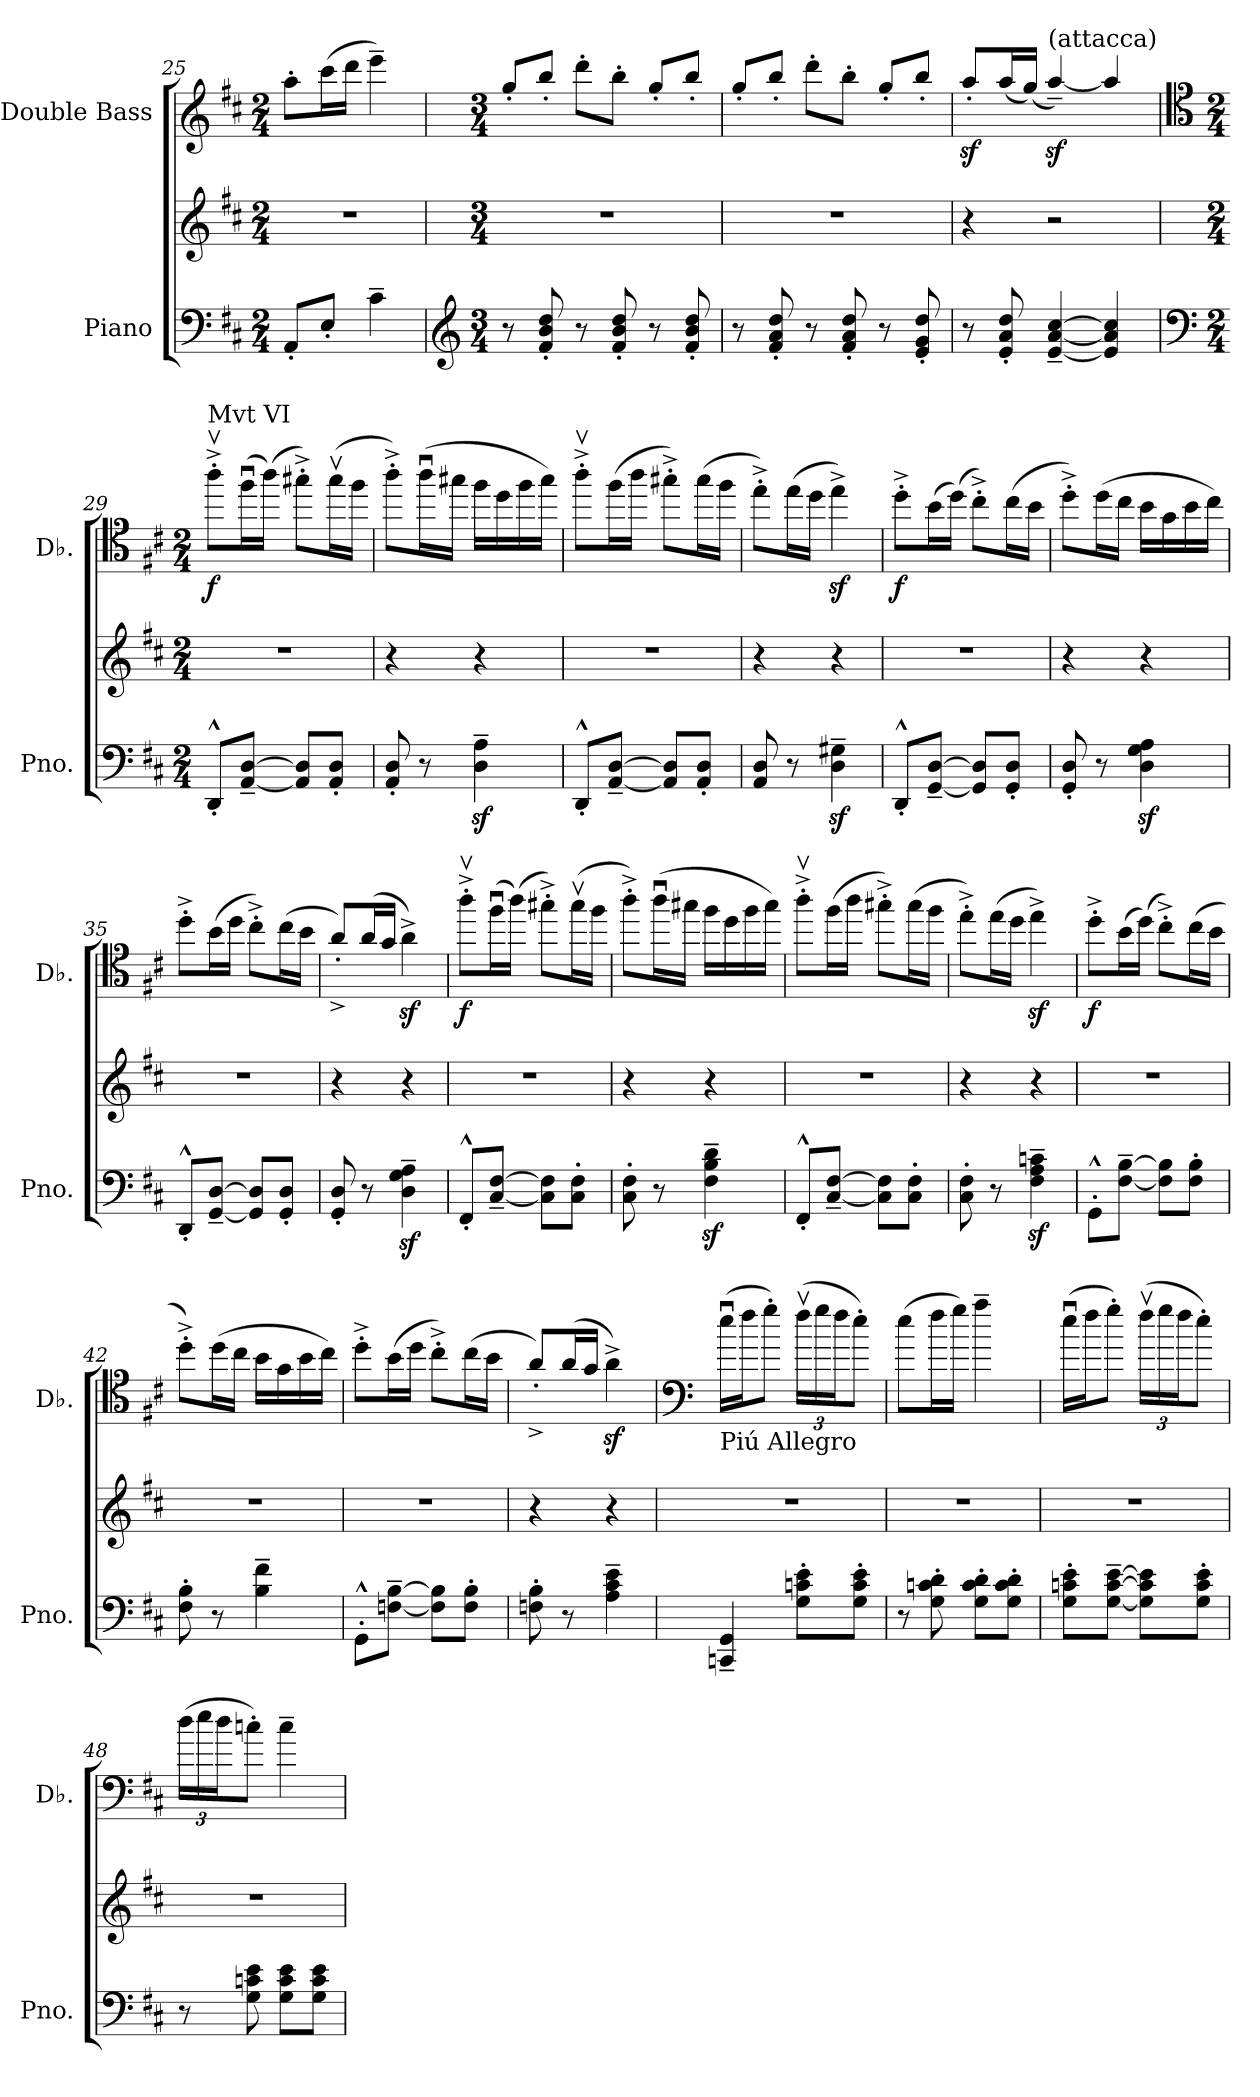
**kern	**kern	**kern	**dynam
*part2	*part2	*part1	*part1
*staff3	*staff2	*staff1	*staff1
*I"Piano	*	*I"Double Bass	*
*I'Pno.	*	*I'Db.	*
*clefF4	*clefG2	*clefG2	*
*	*	*ITrd7c12	*
*k[f#c#]	*k[f#c#]	*k[f#c#]	*
*M2/4	*M2/4	*M2/4	*
=25	=25	=25	=25
8AA'/L	2r	8a'\L	.
8E'/J	.	(16cc#\L	.
.	.	16dd\JJ	.
4c#~\	.	4ee~\)	.
!!LO:LB:g=z
=26	=26	=26	=26
*clefG2	*	*	*
*M3/4	*M3/4	*M3/4	*
8r	2.r	8g'/L	.
8f#/' 8b/' 8dd/'	.	8b'/J	.
8r	.	8dd'\L	.
8f#/' 8b/' 8dd/'	.	8b'\J	.
8r	.	8g'/L	.
8f#/' 8b/' 8dd/'	.	8b'/J	.
=27	=27	=27	=27
8r	2.r	8g'/L	.
8f#/' 8a/' 8dd/'	.	8b'/J	.
8r	.	8dd'\L	.
8f#/' 8a/' 8dd/'	.	8b'\J	.
8r	.	8g'/L	.
8e/' 8g/' 8dd/'	.	8b'/J	.
=28	=28	=28	=28
8r	4r	8az<'/L	.
8e/' 8a/' 8dd/'	.	(16a/L	.
.	.	(16g/JJ)	.
!	!	!LO:TX:a:t=(attacca)	!
[4e/~ [4a/~ [4cc#/~	2r	[4az<~/)	.
4e/] 4a/] 4cc#/]	.	4a/]	.
=29	=29	=29	=29
*clefF4	*	*clefC4	*
*M2/4	*M2/4	*M2/4	*
!	!	!LO:TX:a:t=Mvt VI	!
!	!	!	!LO:DY:b
8DD'^^/L	2r	8av'^\L	f
[8AA/~ [8D/~J	.	(16f#u\L	.
.	.	(16a\JJ)	.
8AA/] 8D/]L	.	8g#X'^\L)	.
8AA/' 8D/'J	.	(16g#v\L	.
.	.	16f#\JJ	.
!!LO:LB:g=z
=30	=30	=30	=30
8AA/' 8D/'	4r	8a'^\L)	.
8r	.	(16au\L	.
.	.	16g#X\JJ	.
4D\z<~ 4A\z<~	4r	16f#\LL	.
.	.	16d\	.
.	.	16f#\	.
.	.	16g#\JJ)	.
=31	=31	=31	=31
8DD'^^/L	2r	8av'^\L	.
[8AA/~ [8D/~J	.	(16f#\L	.
.	.	16a\JJ	.
8AA/] 8D/]L	.	8g#X'^\L)	.
8AA/' 8D/'J	.	(16g#\L	.
.	.	16f#\JJ	.
=32	=32	=32	=32
8AA/ 8D/	4r	8e'^\L)	.
8r	.	(16e\L	.
.	.	16d\JJ	.
4D\z<~ 4G#X\z<~	4r	4ez<^\)	.
=33	=33	=33	=33
!	!	!	!LO:DY:b
8DD^^'/L	2r	8d'^\L	f
[8GG/~ [8D/~J	.	(16B\L	.
.	.	(16d\JJ)	.
8GG/] 8D/]L	.	8c#'^\L)	.
8GG/' 8D/'J	.	(16c#\L	.
.	.	16B\JJ	.
=34	=34	=34	=34
8GG/' 8D/'	4r	8d'^\L)	.
8r	.	(16d\L	.
.	.	16c#\JJ	.
4D\z< 4G\z< 4A\z<	4r	16B\LL	.
.	.	16G\	.
.	.	16B\	.
.	.	16c#\JJ)	.
!!LO:PB:g=z
=35	=35	=35	=35
8DD^^'/L	2r	8d'^\L	.
[8GG/~ [8D/~J	.	(16B\L	.
.	.	16d\JJ	.
8GG/] 8D/]L	.	8c#'^\L)	.
8GG/' 8D/'J	.	(16c#\L	.
.	.	16B\JJ	.
=36	=36	=36	=36
8GG/' 8D/'	4r	8A^'/L)	.
8r	.	(16A/L	.
.	.	16G/JJ	.
4D\z<~ 4G\z<~ 4A\z<~	4r	4Az<^\)	.
=37	=37	=37	=37
!	!	!	!LO:DY:b
8FF#'^^/L	2r	8av'^\L	f
[8C#/~ [8F#/~J	.	(16f#u\L	.
.	.	(16a\JJ)	.
8C#\] 8F#\]L	.	8g#X'^\L)	.
8C#\' 8F#\'J	.	(16g#v\L	.
.	.	16f#\JJ	.
=38	=38	=38	=38
8C#\' 8F#\'	4r	8a'^\L)	.
8r	.	(16au\L	.
.	.	16g#X\JJ	.
4F#\z<~ 4B\z<~ 4d\z<~	4r	16f#\LL	.
.	.	16d\	.
.	.	16f#\	.
.	.	16g#\JJ)	.
=39	=39	=39	=39
8FF#'^^/L	2r	8av'^\L	.
[8C#/~ [8F#/~J	.	(16f#\L	.
.	.	16a\JJ	.
8C#\] 8F#\]L	.	8g#X'^\L)	.
8C#\' 8F#\'J	.	(16g#\L	.
.	.	16f#\JJ	.
=40	=40	=40	=40
8C#\' 8F#\'	4r	8e'^\L)	.
8r	.	(16e\L	.
.	.	16d\JJ	.
4F#\z<~ 4A\z<~ 4cn\z<~	4r	4ez<^\)	.
!!LO:LB:g=z
=41	=41	=41	=41
!	!	!	!LO:DY:b
8GG'^^\L	2r	8d'^\L	f
[8F#\~ [8B\~J	.	(16B\L	.
.	.	(16d\JJ)	.
8F#\] 8B\]L	.	8c#'^\L)	.
8F#\' 8B\'J	.	(16c#\L	.
.	.	16B\JJ	.
=42	=42	=42	=42
8F#\' 8B\'	2r	8d'^\L)	.
8r	.	(16d\L	.
.	.	16c#\JJ	.
4B\~ 4f#\~	.	16B\LL	.
.	.	16G\	.
.	.	16B\	.
.	.	16c#\JJ)	.
=43	=43	=43	=43
8GG^^'\L	2r	8d'^\L	.
[8Fn\~ [8B\~J	.	(16B\L	.
.	.	16d\JJ	.
8F\] 8B\]L	.	8c#'^\L)	.
8F\' 8B\'J	.	(16c#\L	.
.	.	16B\JJ	.
=44	=44	=44	=44
8Fn\' 8B\'	4r	8A^'/L)	.
8r	.	(16A/L	.
.	.	16G/JJ	.
4A\~ 4c#\~ 4e\~	4r	4Az<^\)	.
=45	=45	=45	=45
*	*	*clefF4	*
*	*	*MM135	*
!	!	!LO:TX:b:t=Piú Allegro	!
4CCn/~ 4GG/~	2r	(16eu\LL	.
.	.	16f#\J	.
.	.	8g'\J)	.
*	*	*Xbrackettup	*
8G\' 8cn\' 8e\'L	.	(24f#v\LL	.
.	.	24g\	.
.	.	24f#\J	.
8G\' 8c\' 8e\'J	.	8e'\J)	.
!!LO:LB:g=z
=46	=46	=46	=46
8r	2r	(8e\L	.
8G\' 8cn\' 8d\'	.	16f#\L	.
.	.	16g\JJ)	.
8G\' 8c\' 8d\'L	.	4a~\	.
8G\' 8c\' 8d\'J	.	.	.
=47	=47	=47	=47
8G\' 8cn\' 8e\'L	2r	(16eu\LL	.
.	.	16f#\J	.
[8G\~ [8c\~ [8e\~J	.	8g'\J)	.
8G\] 8c\] 8e\]L	.	(24f#v\LL	.
.	.	24g\	.
.	.	24f#\J	.
8G\' 8c\' 8e\'J	.	8e'\J)	.
=48	=48	=48	=48
8r	2r	(24d\LL	.
.	.	24e\	.
.	.	24d\J	.
8G\ 8cn\ 8e\	.	8cn'\J)	.
8G\ 8c\ 8e\L	.	4c~\	.
8G\ 8c\ 8e\J	.	.	.
=	=	=	=
*-	*-	*-	*-
